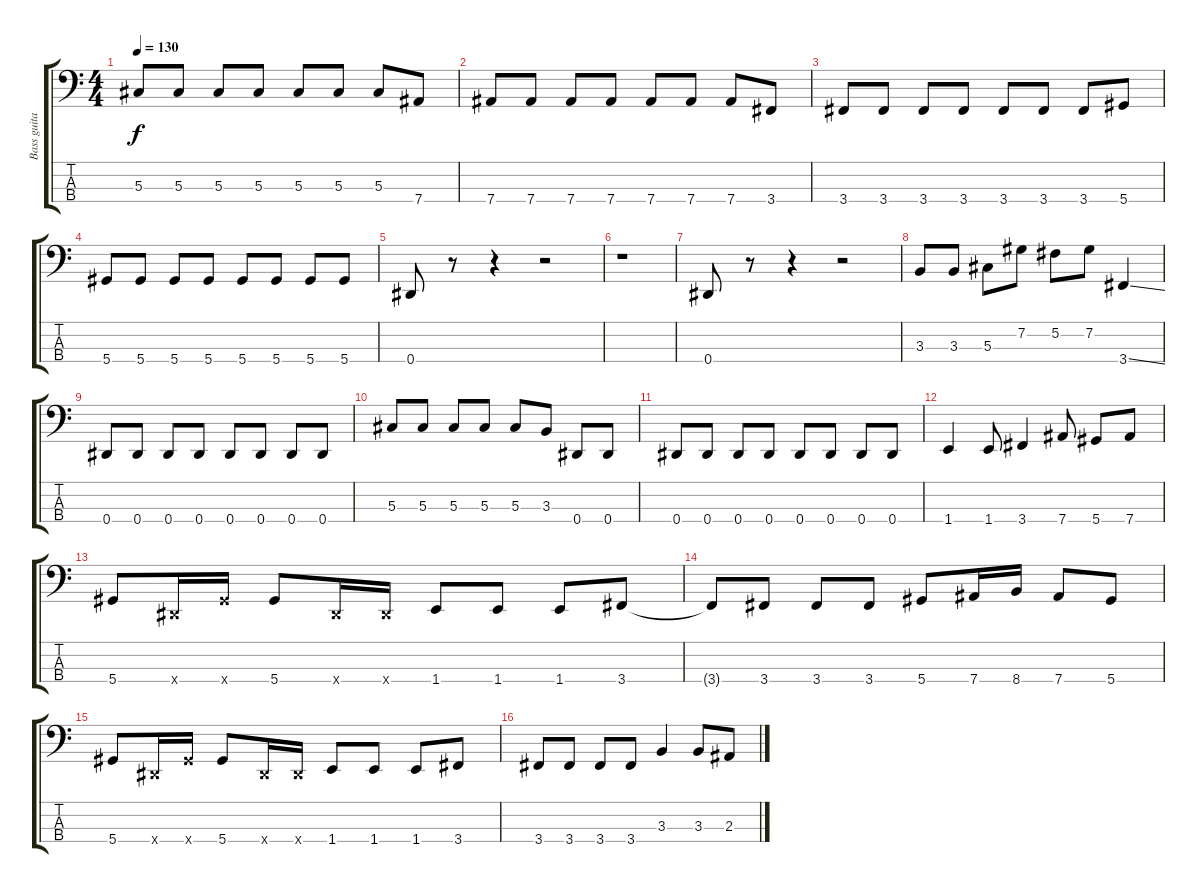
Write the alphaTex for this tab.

\track ("Bass guitar" "Bass guita") {instrument electricbassfinger}
\staff {score tabs}
\tuning (Gb2 Db2 Ab1 Eb1) {hide}
\ts (4 4)
\tempo 130
\clef f4
\ks c
5.3.8{dy f} 5.3.8 5.3.8 5.3.8 5.3.8 5.3.8 5.3.8 7.4.8 |
7.4.8 7.4.8 7.4.8 7.4.8 7.4.8 7.4.8 7.4.8 3.4.8 |
3.4.8 3.4.8 3.4.8 3.4.8 3.4.8 3.4.8 3.4.8 5.4.8 |
5.4.8 5.4.8 5.4.8 5.4.8 5.4.8 5.4.8 5.4.8 5.4.8 |
0.4.8 r.8 r.4 r.2 |
r.1 |
0.4.8 r.8 r.4 r.2 |
3.3.8 3.3.8 5.3.8 7.2.8 5.2.8 7.2.8 3.4{ss}.4 |
0.4.8 0.4.8 0.4.8 0.4.8 0.4.8 0.4.8 0.4.8 0.4.8 |
5.3.8 5.3.8 5.3.8 5.3.8 5.3.8 3.3.8 0.4.8 0.4.8 |
0.4.8 0.4.8 0.4.8 0.4.8 0.4.8 0.4.8 0.4.8 0.4.8 |
1.4.4 1.4.8 3.4.4 7.4.8 5.4.8 7.4.8 |
5.4.8 0.4{x}.16 5.4{x}.16 5.4.8 0.4{x}.16 0.4{x}.16 1.4.8 1.4.8 1.4.8 3.4.8 |
3.4{t}.8 3.4.8 3.4.8 3.4.8 5.4.8 7.4.16 8.4.16 7.4.8 5.4.8 |
5.4.8 0.4{x}.16 5.4{x}.16 5.4.8 0.4{x}.16 0.4{x}.16 1.4.8 1.4.8 1.4.8 3.4.8 |
3.4.8 3.4.8 3.4.8 3.4.8 3.3.4 3.3.8 2.3.8
